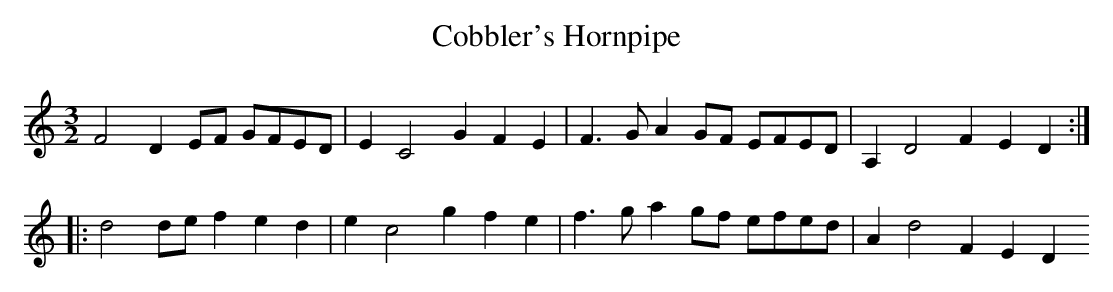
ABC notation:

X:1
T:Cobbler's Hornpipe
M:3/2
L:1/8
K:C
F4D2EF GFED|E2C4G2F2E2|F3G A2GF EFED|A,2D4F2E2D2:|
|:d4de f2e2d2|e2c4g2f2e2|f3g a2gf efed|A2d4F2E2D2
